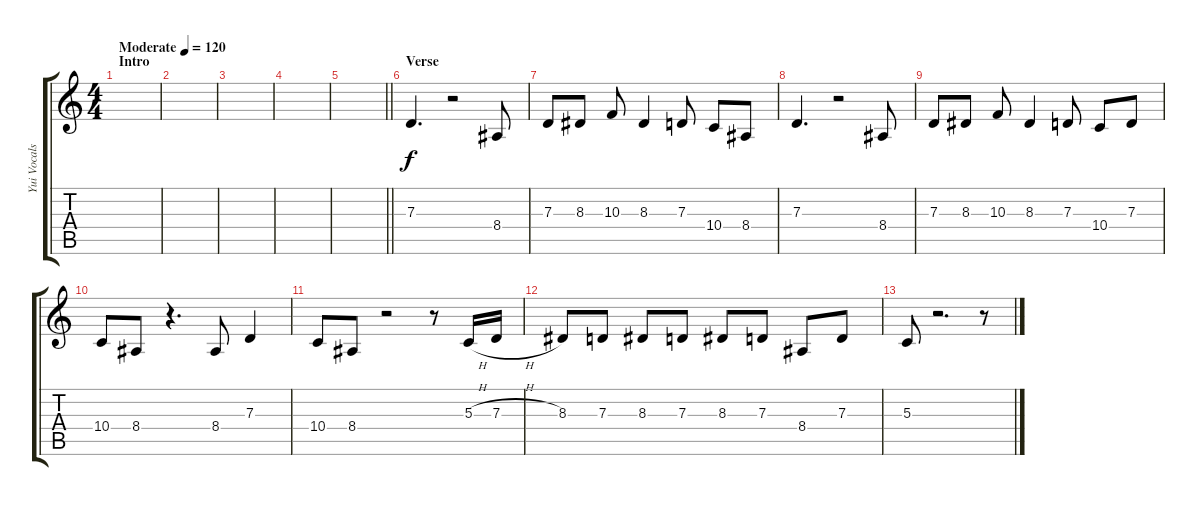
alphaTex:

\track ("Yui Vocals" "Yui Vocals") {instrument choiraahs}
\staff {score tabs}
\tuning (E4 B3 G3 D3 A2 E2) {hide}
\ts (4 4)
\section ("" "Intro")
\tempo (120 "Moderate")
\clef g2
\ks c
|
|
|
|
\barLineRight lightlight
|
\section ("" "Verse")
7.3.4{d} r.2 8.4.8 |
7.3.8 8.3.8 10.3.8 8.3.4{txt ""} 7.3.8 10.4.8 8.4.8 |
7.3.4{d} r.2 8.4.8 |
7.3.8 8.3.8 10.3.8 8.3.4 7.3.8 10.4.8 7.3.8 |
10.4.8 8.4.8 r.4{d} 8.4.8 7.3.4 |
10.4.8 8.4.8 r.2 r.8 5.3{h}.16 7.3{h}.16 |
8.3.8 7.3.8 8.3.8 7.3.8 8.3.8 7.3.8 8.4.8 7.3.8 |
5.3.8 r.2{d} r.8
